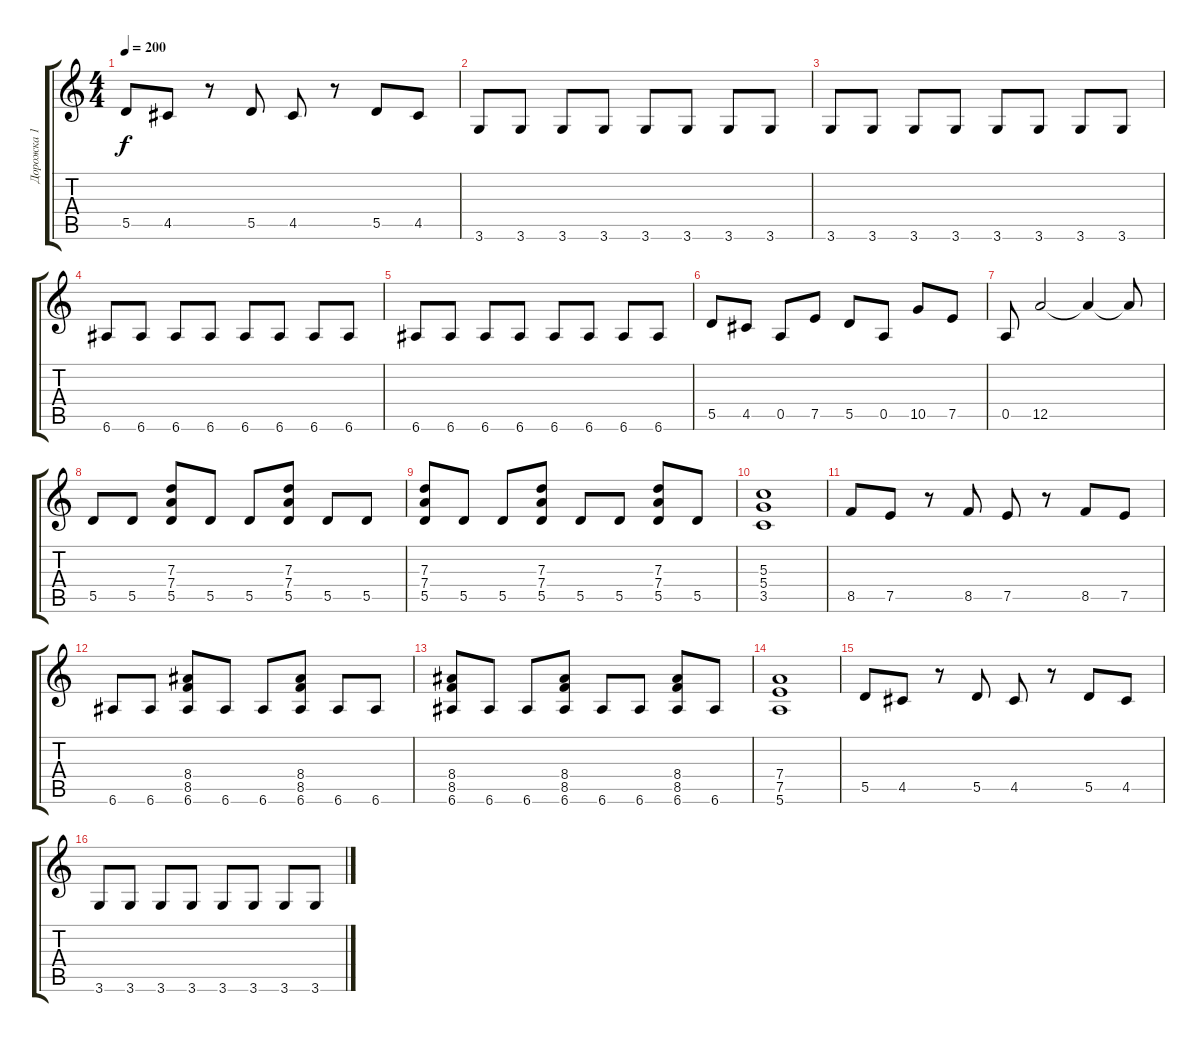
\track ("Дорожка 1" "Дорожка 1") {instrument distortionguitar}
\staff {score tabs}
\tuning (E4 B3 G3 D3 A2 E2) {hide}
\ts (4 4)
\tempo 200
\clef g2
\ks c
5.5.8{dy f} 4.5.8 r.8 5.5.8 4.5.8 r.8 5.5.8 4.5.8 |
3.6.8 3.6.8 3.6.8 3.6.8 3.6.8 3.6.8 3.6.8 3.6.8 |
3.6.8 3.6.8 3.6.8 3.6.8 3.6.8 3.6.8 3.6.8 3.6.8 |
6.6.8 6.6.8 6.6.8 6.6.8 6.6.8 6.6.8 6.6.8 6.6.8 |
6.6.8 6.6.8 6.6.8 6.6.8 6.6.8 6.6.8 6.6.8 6.6.8 |
5.5.8 4.5.8 0.5.8 7.5.8 5.5.8 0.5.8 10.5.8 7.5.8 |
0.5.8 12.5.2 12.5{t}.4 12.5{t}.8 |
5.5.8 5.5.8 (7.3 7.4 5.5).8 5.5.8 5.5.8 (7.3 7.4 5.5).8 5.5.8 5.5.8 |
(7.3 7.4 5.5).8 5.5.8 5.5.8 (7.3 7.4 5.5).8 5.5.8 5.5.8 (7.3 7.4 5.5).8 5.5.8 |
(5.3 5.4 3.5).1 |
8.5.8 7.5.8 r.8 8.5.8 7.5.8 r.8 8.5.8 7.5.8 |
6.6.8 6.6.8 (8.4 8.5 6.6).8 6.6.8 6.6.8 (8.4 8.5 6.6).8 6.6.8 6.6.8 |
(8.4 8.5 6.6).8 6.6.8 6.6.8 (8.4 8.5 6.6).8 6.6.8 6.6.8 (8.4 8.5 6.6).8 6.6.8 |
(7.4 7.5 5.6).1 |
5.5.8 4.5.8 r.8 5.5.8 4.5.8 r.8 5.5.8 4.5.8 |
3.6.8 3.6.8 3.6.8 3.6.8 3.6.8 3.6.8 3.6.8 3.6.8
